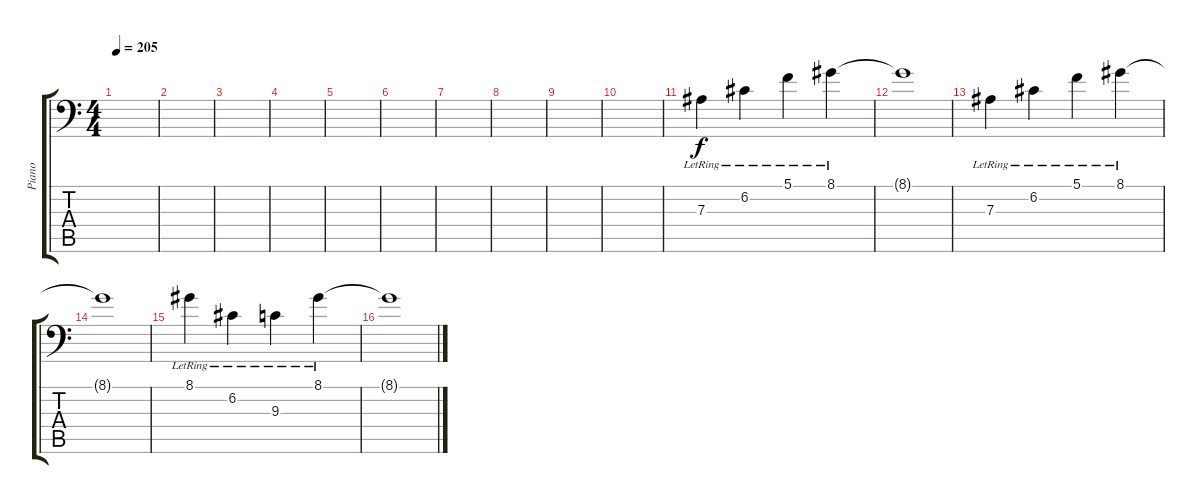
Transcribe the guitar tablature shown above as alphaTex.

\track ("Piano" "Piano") {instrument acousticgrandpiano}
\staff {score tabs}
\tuning (C4 G3 Eb3 Bb2 F2 Bb1) {hide}
\ts (4 4)
\tempo 205
\clef f4
\ks c
|
|
|
|
|
|
|
|
|
|
7.3{lr}.4 6.2{lr}.4 5.1{lr}.4 8.1{lr}.4 |
8.1{t}.1 |
7.3{lr}.4 6.2{lr}.4 5.1{lr}.4 8.1{lr}.4 |
8.1{t}.1 |
8.1{lr}.4 6.2{lr}.4 9.3{lr}.4 8.1{lr}.4 |
8.1{t}.1
